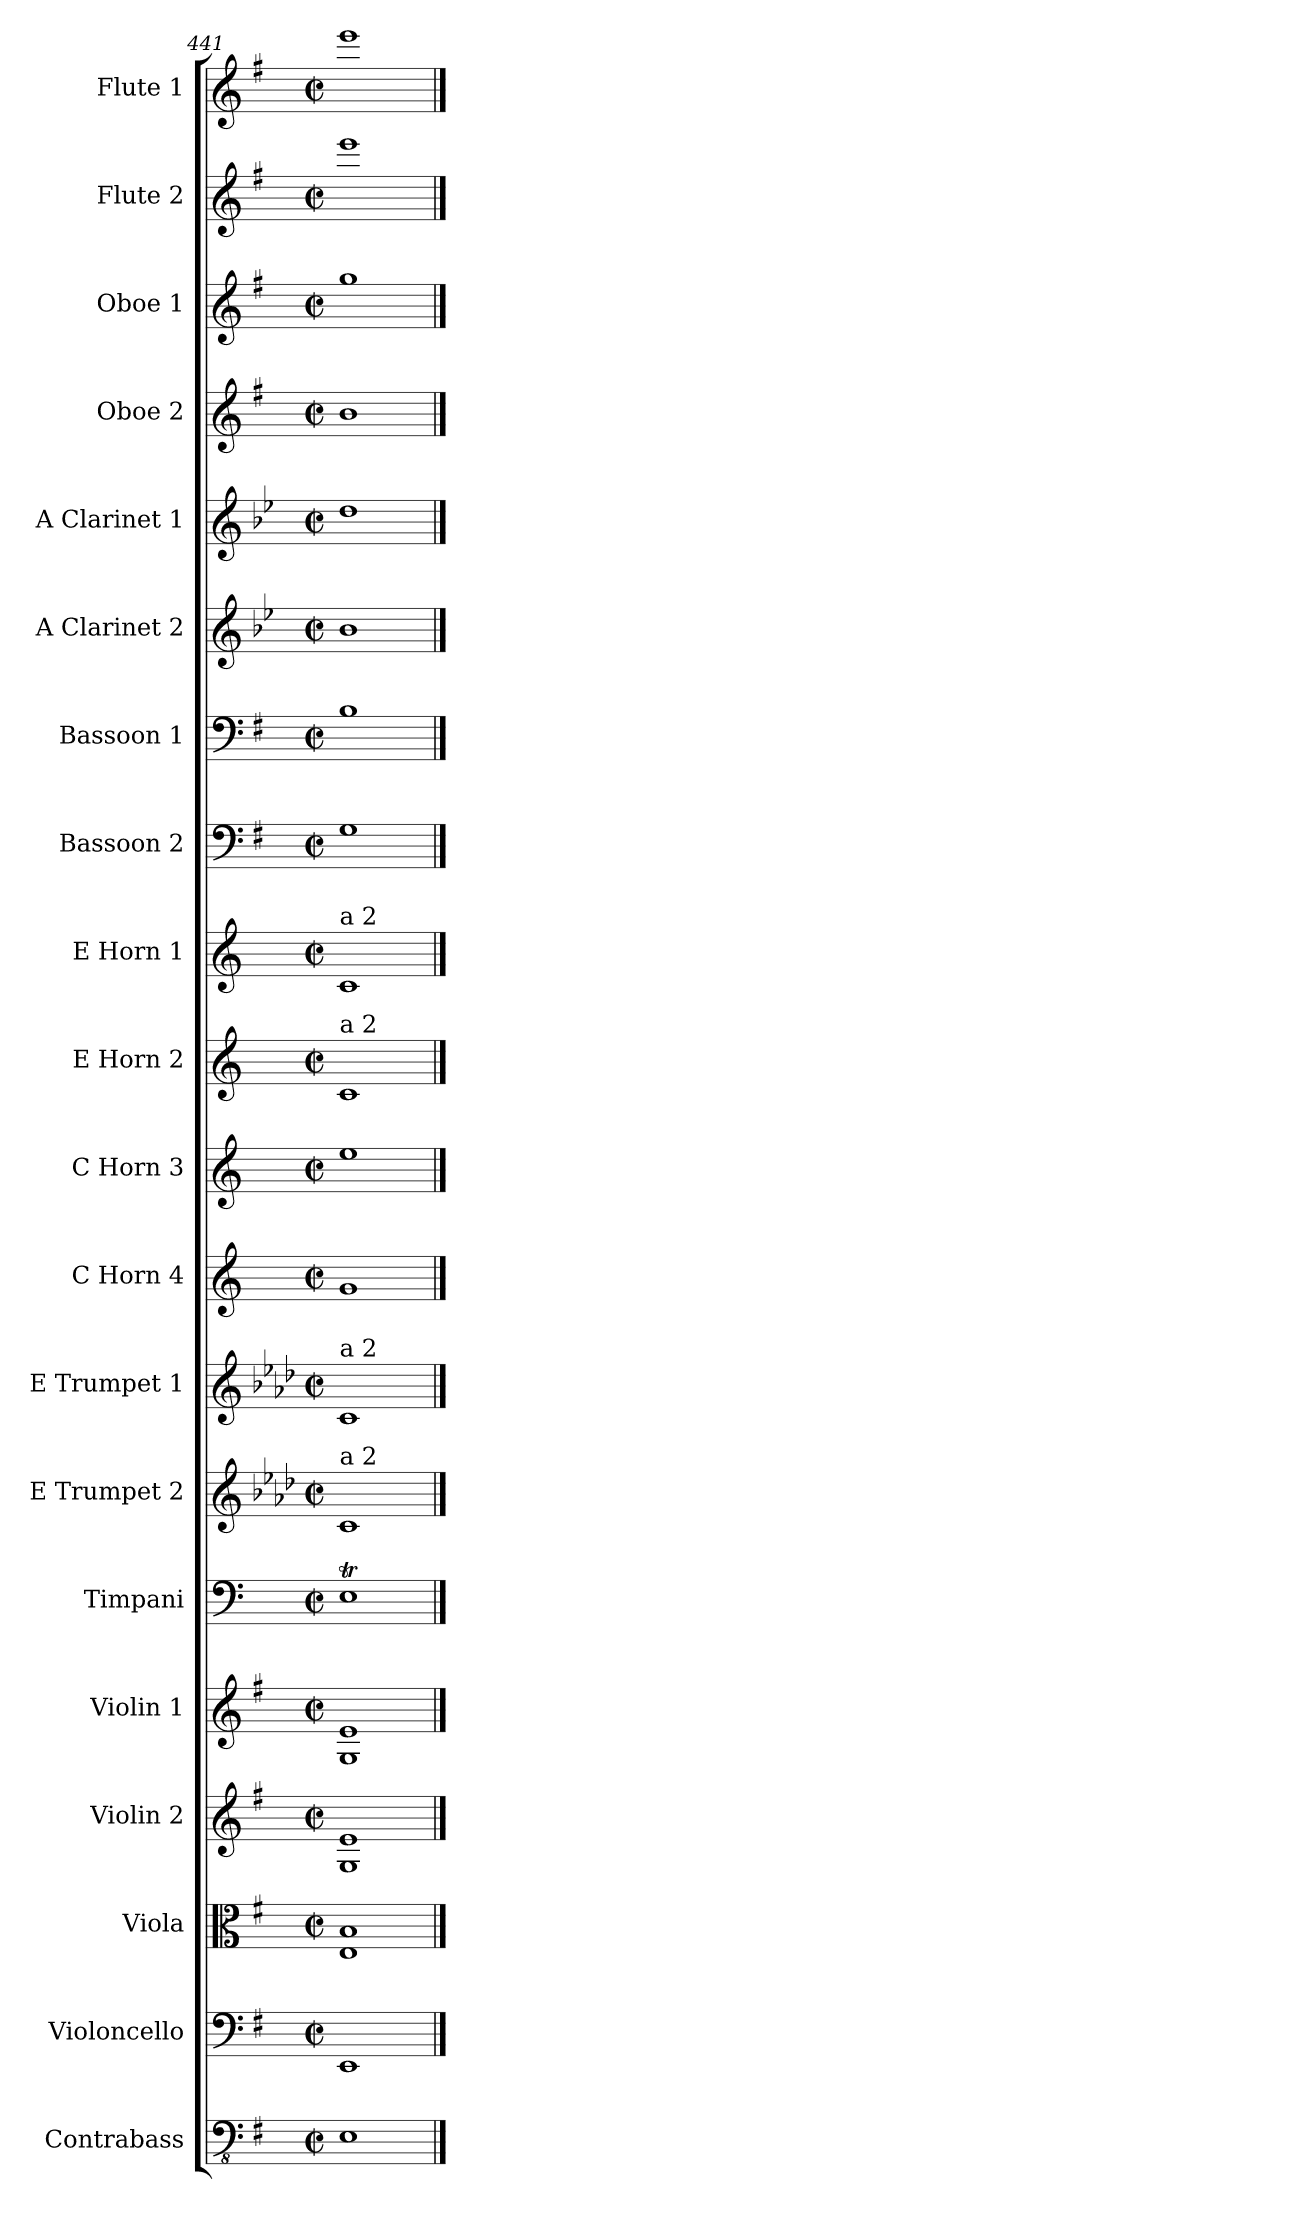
**kern	**kern	**kern	**kern	**kern	**kern	**kern	**kern	**kern	**kern	**kern	**kern	**kern	**kern	**kern	**kern	**kern	**kern	**kern	**kern
*part20	*part19	*part18	*part17	*part16	*part15	*part14	*part13	*part12	*part11	*part10	*part9	*part8	*part7	*part6	*part5	*part4	*part3	*part2	*part1
*staff20	*staff19	*staff18	*staff17	*staff16	*staff15	*staff14	*staff13	*staff12	*staff11	*staff10	*staff9	*staff8	*staff7	*staff6	*staff5	*staff4	*staff3	*staff2	*staff1
*I"Contrabass	*I"Violoncello	*I"Viola	*I"Violin 2	*I"Violin 1	*I"Timpani	*I"E Trumpet 2	*I"E Trumpet 1	*I"C Horn 4	*I"C Horn 3	*I"E Horn 2	*I"E Horn 1	*I"Bassoon 2	*I"Bassoon 1	*I"A Clarinet 2	*I"A Clarinet 1	*I"Oboe 2	*I"Oboe 1	*I"Flute 2	*I"Flute 1
*I'Cb	*I'Vc	*I'Vla	*I'Vln 2	*I'Vln 1	*I'Timp	*I'Tpt 2	*I'Tpt 1	*I'Hn 4	*I'Hn 3	*I'Hn 2	*I'Hn 1	*I'Bsn 2	*I'Bsn 1	*I'Cl 2	*I'Cl 1	*I'Ob 2	*I'Ob 1	*I'Fl 2	*I'Fl 1
*clefFv4	*clefF4	*clefC3	*clefG2	*clefG2	*clefF4	*clefG2	*clefG2	*clefG2	*clefG2	*clefG2	*clefG2	*clefF4	*clefF4	*clefG2	*clefG2	*clefG2	*clefG2	*clefG2	*clefG2
*ITrd7c12	*	*	*	*	*	*ITrd-2c-4	*ITrd-2c-4	*ITrd7c12	*ITrd7c12	*ITrd5c8	*ITrd5c8	*	*	*ITrd2c3	*ITrd2c3	*	*	*	*
*k[f#]	*k[f#]	*k[f#]	*k[f#]	*k[f#]	*k[]	*k[]	*k[]	*k[]	*k[]	*k[f#c#g#d#]	*k[f#c#g#d#]	*k[f#]	*k[f#]	*k[f#]	*k[f#]	*k[f#]	*k[f#]	*k[f#]	*k[f#]
*M2/2	*M2/2	*M2/2	*M2/2	*M2/2	*M2/2	*M2/2	*M2/2	*M2/2	*M2/2	*M2/2	*M2/2	*M2/2	*M2/2	*M2/2	*M2/2	*M2/2	*M2/2	*M2/2	*M2/2
*met(c|)	*met(c|)	*met(c|)	*met(c|)	*met(c|)	*met(c|)	*met(c|)	*met(c|)	*met(c|)	*met(c|)	*met(c|)	*met(c|)	*met(c|)	*met(c|)	*met(c|)	*met(c|)	*met(c|)	*met(c|)	*met(c|)	*met(c|)
=441	=441	=441	=441	=441	=441	=441	=441	=441	=441	=441	=441	=441	=441	=441	=441	=441	=441	=441	=441
!	!	!	!	!	!	!	!	!	!	!	!LO:TX:a:t=a 2	!	!	!	!	!	!	!	!
!	!	!	!	!	!	!	!	!	!	!LO:TX:a:t=a 2	!	!	!	!	!	!	!	!	!
!	!	!	!	!	!	!	!LO:TX:a:t=a 2	!	!	!	!	!	!	!	!	!	!	!	!
!	!	!	!	!	!	!LO:TX:a:t=a 2	!	!	!	!	!	!	!	!	!	!	!	!	!
1EEE	1EE	1E 1B	1G 1e	1G 1e	1Et	1e	1e	1G	1e	1E	1E	1G	1B	1g	1b	1b	1gg	1eee	1eee
==	==	==	==	==	==	==	==	==	==	==	==	==	==	==	==	==	==	==	==
*-	*-	*-	*-	*-	*-	*-	*-	*-	*-	*-	*-	*-	*-	*-	*-	*-	*-	*-	*-
